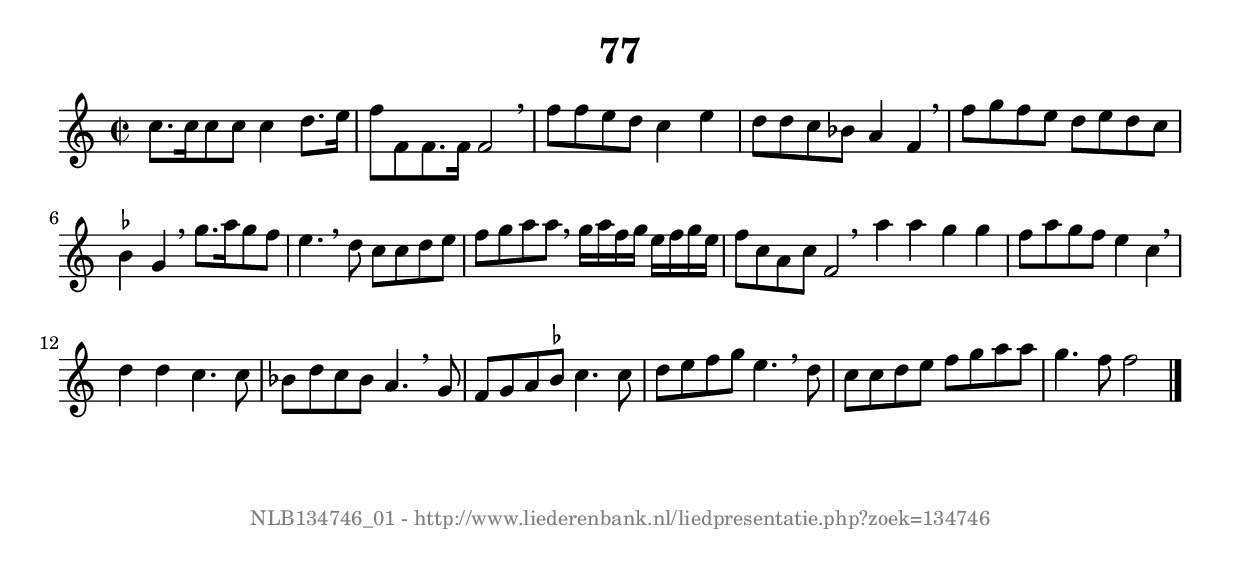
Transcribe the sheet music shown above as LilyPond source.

%
% produced by wce2krn 1.64 (7 June 2014)
%
\version"2.16"
#(append! paper-alist '(("long" . (cons (* 210 mm) (* 2000 mm)))))
#(set-default-paper-size "long")
sb = {\breathe}
mBreak = {\breathe }
bBreak = {\breathe }
x = {\once\override NoteHead #'style = #'cross }
gl=\glissando
itime={\override Staff.TimeSignature #'stencil = ##f }
ficta = {\once\set suggestAccidentals = ##t}
fine = {\once\override Score.RehearsalMark #'self-alignment-X = #1 \mark \markup {\italic{Fine}}}
dc = {\once\override Score.RehearsalMark #'self-alignment-X = #1 \mark \markup {\italic{D.C.}}}
dcf = {\once\override Score.RehearsalMark #'self-alignment-X = #1 \mark \markup {\italic{D.C. al Fine}}}
dcc = {\once\override Score.RehearsalMark #'self-alignment-X = #1 \mark \markup {\italic{D.C. al Coda}}}
ds = {\once\override Score.RehearsalMark #'self-alignment-X = #1 \mark \markup {\italic{D.S.}}}
dsf = {\once\override Score.RehearsalMark #'self-alignment-X = #1 \mark \markup {\italic{D.S. al Fine}}}
dsc = {\once\override Score.RehearsalMark #'self-alignment-X = #1 \mark \markup {\italic{D.S. al Coda}}}
pv = {\set Score.repeatCommands = #'((volta "1"))}
sv = {\set Score.repeatCommands = #'((volta "2"))}
tv = {\set Score.repeatCommands = #'((volta "3"))}
qv = {\set Score.repeatCommands = #'((volta "4"))}
xv = {\set Score.repeatCommands = #'((volta #f))}
\header{ tagline = ""
title = "77"
}
\score {{
\key c \major
\relative g'
{
\set melismaBusyProperties = #'()
\time 2/2
\tempo 4=120
\override Score.MetronomeMark #'transparent = ##t
\override Score.RehearsalMark #'break-visibility = #(vector #t #t #f)
c8. c16 c8 c c4 d8. e16 f8 f, f8. f16 f2 \sb f'8 f e d c4 e d8 d c bes a4 f \mBreak \bar "|"
f'8 g f e d e d c \ficta bes4 g \sb g'8. a16 g8 f e4. \sb d8 c c d e f g a a \sb g16[ a f g] e[ f g e] f8 c a c f,2 \bar ":|:" \bBreak
a'4 a g g f8 a g f e4 c \sb d d c4. c8 bes d c bes a4. \sb g8 f g a \ficta bes c4. c8 d e f g e4. \sb d8 c c d e f g a a g4. f8 f2 \bar "|."
 }}
 \midi { }
 \layout {
            indent = 0.0\cm
}
}
\markup { \vspace #0 } \markup { \with-color #grey \fill-line { \center-column { \smaller "NLB134746_01 - http://www.liederenbank.nl/liedpresentatie.php?zoek=134746" } } }
